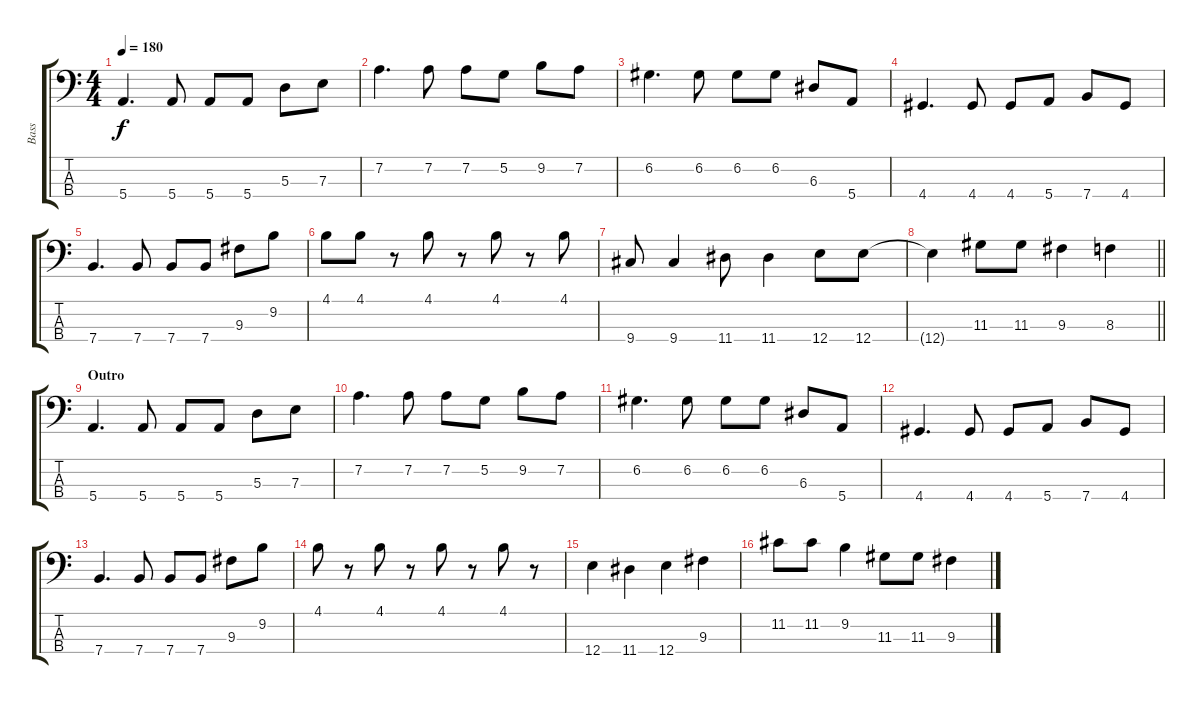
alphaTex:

\track ("Bass " "Bass ") {instrument electricbassfinger}
\staff {score tabs}
\tuning (G2 D2 A1 E1) {hide}
\ts (4 4)
\tempo 180
\clef f4
\ks c
5.4.4{d dy f} 5.4.8 5.4.8 5.4.8 5.3.8 7.3.8 |
7.2.4{d} 7.2.8 7.2.8 5.2.8 9.2.8 7.2.8 |
6.2.4{d} 6.2.8 6.2.8 6.2.8 6.3.8 5.4.8 |
4.4.4{d} 4.4.8 4.4.8 5.4.8 7.4.8 4.4.8 |
7.4.4{d} 7.4.8 7.4.8 7.4.8 9.3.8 9.2.8 |
4.1.8 4.1.8 r.8 4.1.8 r.8 4.1.8 r.8 4.1.8 |
9.4.8 9.4.4 11.4.8 11.4.4 12.4.8 12.4.8 |
\barLineRight lightlight
12.4{t}.4 11.3.8 11.3.8 9.3.4 8.3.4 |
\section ("" "Outro")
5.4.4{d} 5.4.8 5.4.8 5.4.8 5.3.8 7.3.8 |
7.2.4{d} 7.2.8 7.2.8 5.2.8 9.2.8 7.2.8 |
6.2.4{d} 6.2.8 6.2.8 6.2.8 6.3.8 5.4.8 |
4.4.4{d} 4.4.8 4.4.8 5.4.8 7.4.8 4.4.8 |
7.4.4{d} 7.4.8 7.4.8 7.4.8 9.3.8 9.2.8 |
4.1.8 r.8 4.1.8 r.8 4.1.8 r.8 4.1.8 r.8 |
12.4.4 11.4.4 12.4.4 9.3.4 |
11.2.8 11.2.8 9.2.4 11.3.8 11.3.8 9.3.4
